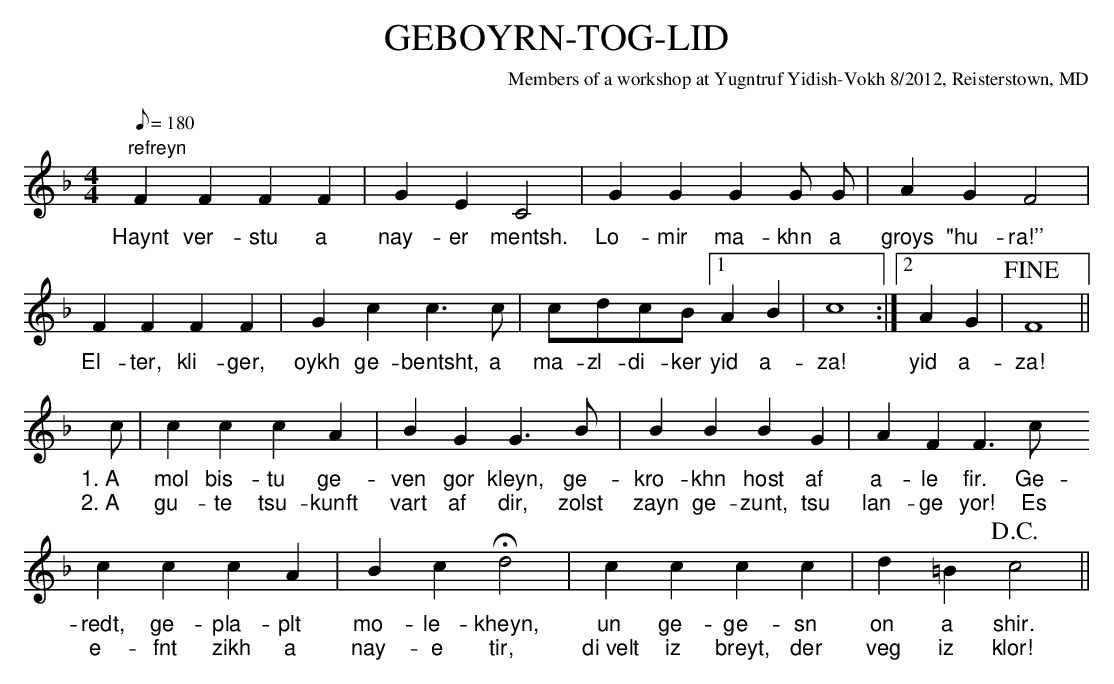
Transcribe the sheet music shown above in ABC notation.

X:1
T:geboyrn-tog-lid
C:Members of a workshop at Yugntruf Yidish-Vokh 8/2012, Reisterstown, MD
M:4/4
K:F
Q:180
L:1/4
      "refreyn" F F F F | G E C2 | G G G G/2 G/2 | A G F2 |
w:Haynt ver-stu a nay-er mentsh.  Lo-mir ma-khn a groys "hu-ra!''
      F F F F | G c c>c | c/2d/2c/2B/2   [1 A B | c4 :| [2 A G | !fine! F4 ||
w:El-ter, kli-ger, oykh ge-bentsht, a ma-zl-di-ker yid a-za! yid a-za!
	c/2 | c  c c A | B G G>B | B B B G | A F F > c
w:1.~A mol bis-tu ge-ven gor kleyn, ge-kro-khn host af a-le fir. Ge-
w:2.~A gu-te tsu-kunft vart af dir, zolst zayn ge-zunt, tsu lan-ge yor! Es
	c c c A | B c Hd2 | c c c c | d =B !D.C.! c2 ||
w:redt, ge-pla-plt mo-le-kheyn, un ge-ge-sn on a shir.
w:e-fnt zikh a nay-e tir, di~velt iz breyt, der veg iz klor!
